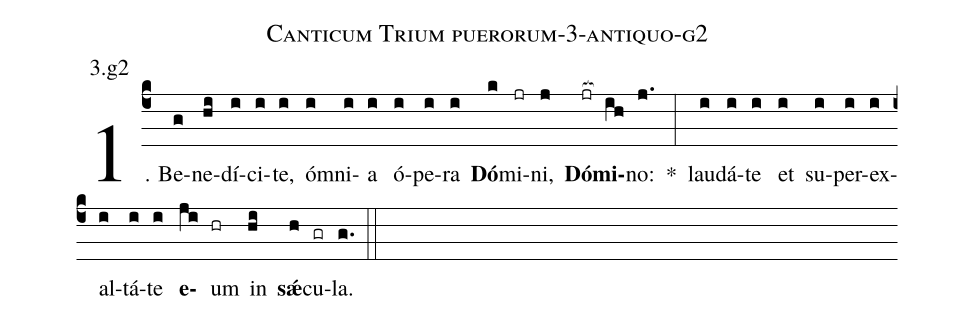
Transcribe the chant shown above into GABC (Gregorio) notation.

name: Canticum Trium puerorum-3-antiquo-g2;
annotation: 3.g2;
%%
(c4)1. Be(g)ne(hi)dí(i)ci(i)te,(i) óm(i)ni(i)a(i) ó(i)pe(i)ra(i) <b>Dó</b>(k)mi(jr)ni,(j) <b>Dó</b>(jr[ocb:1{])<b>mi</b>(ih[ocb:0}])no:(j.) *(:) lau(i)dá(i)te(i) et(i) su(i)per(i)ex(i)al(i)tá(i)te(i) <b>e</b>(ji)um(hr) in(hi) <b>sǽ</b>(h)cu(gr)la.(g.) (::)
